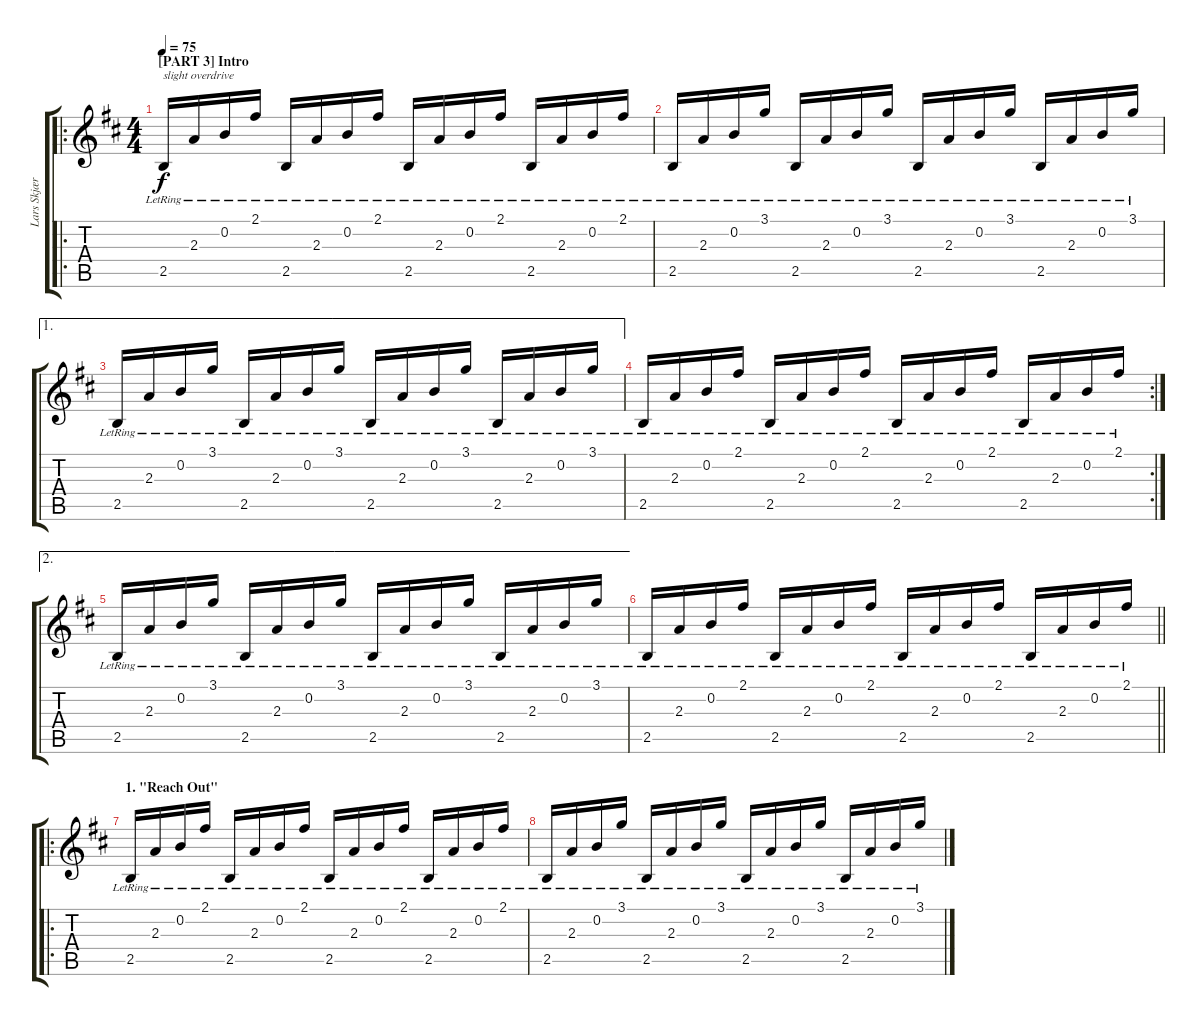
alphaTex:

\track ("Lars Skjærbæk" "Lars Skjær") {instrument electricguitarjazz}
\staff {score tabs}
\tuning (E4 B3 G3 D3 A2 E2) {hide}
\ro
\ts (4 4)
\section ("" "[PART 3] Intro")
\tempo 75
\clef g2
\ks d
2.5{lr}.16{txt "slight overdrive" dy f} 2.3{lr}.16 0.2{lr}.16 2.1{lr}.16 2.5{lr}.16 2.3{lr}.16 0.2{lr}.16 2.1{lr}.16 2.5{lr}.16 2.3{lr}.16 0.2{lr}.16 2.1{lr}.16 2.5{lr}.16 2.3{lr}.16 0.2{lr}.16 2.1{lr}.16 |
2.5{lr}.16 2.3{lr}.16 0.2{lr}.16 3.1{lr}.16 2.5{lr}.16 2.3{lr}.16 0.2{lr}.16 3.1{lr}.16 2.5{lr}.16 2.3{lr}.16 0.2{lr}.16 3.1{lr}.16 2.5{lr}.16 2.3{lr}.16 0.2{lr}.16 3.1{lr}.16 |
\ae 1
2.5{lr}.16 2.3{lr}.16 0.2{lr}.16 3.1{lr}.16 2.5{lr}.16 2.3{lr}.16 0.2{lr}.16 3.1{lr}.16 2.5{lr}.16 2.3{lr}.16 0.2{lr}.16 3.1{lr}.16 2.5{lr}.16 2.3{lr}.16 0.2{lr}.16 3.1{lr}.16 |
\rc 2
2.5{lr}.16 2.3{lr}.16 0.2{lr}.16 2.1{lr}.16 2.5{lr}.16 2.3{lr}.16 0.2{lr}.16 2.1{lr}.16 2.5{lr}.16 2.3{lr}.16 0.2{lr}.16 2.1{lr}.16 2.5{lr}.16 2.3{lr}.16 0.2{lr}.16 2.1{lr}.16 |
\ae 2
2.5{lr}.16 2.3{lr}.16 0.2{lr}.16 3.1{lr}.16 2.5{lr}.16 2.3{lr}.16 0.2{lr}.16 3.1{lr}.16 2.5{lr}.16 2.3{lr}.16 0.2{lr}.16 3.1{lr}.16 2.5{lr}.16 2.3{lr}.16 0.2{lr}.16 3.1{lr}.16 |
\barLineRight lightlight
2.5{lr}.16 2.3{lr}.16 0.2{lr}.16 2.1{lr}.16 2.5{lr}.16 2.3{lr}.16 0.2{lr}.16 2.1{lr}.16 2.5{lr}.16 2.3{lr}.16 0.2{lr}.16 2.1{lr}.16 2.5{lr}.16 2.3{lr}.16 0.2{lr}.16 2.1{lr}.16 |
\ro
\section ("" "1. \"Reach Out\"")
2.5{lr}.16 2.3{lr}.16 0.2{lr}.16 2.1{lr}.16 2.5{lr}.16 2.3{lr}.16 0.2{lr}.16 2.1{lr}.16 2.5{lr}.16 2.3{lr}.16 0.2{lr}.16 2.1{lr}.16 2.5{lr}.16 2.3{lr}.16 0.2{lr}.16 2.1{lr}.16 |
2.5{lr}.16 2.3{lr}.16 0.2{lr}.16 3.1{lr}.16 2.5{lr}.16 2.3{lr}.16 0.2{lr}.16 3.1{lr}.16 2.5{lr}.16 2.3{lr}.16 0.2{lr}.16 3.1{lr}.16 2.5{lr}.16 2.3{lr}.16 0.2{lr}.16 3.1{lr}.16
